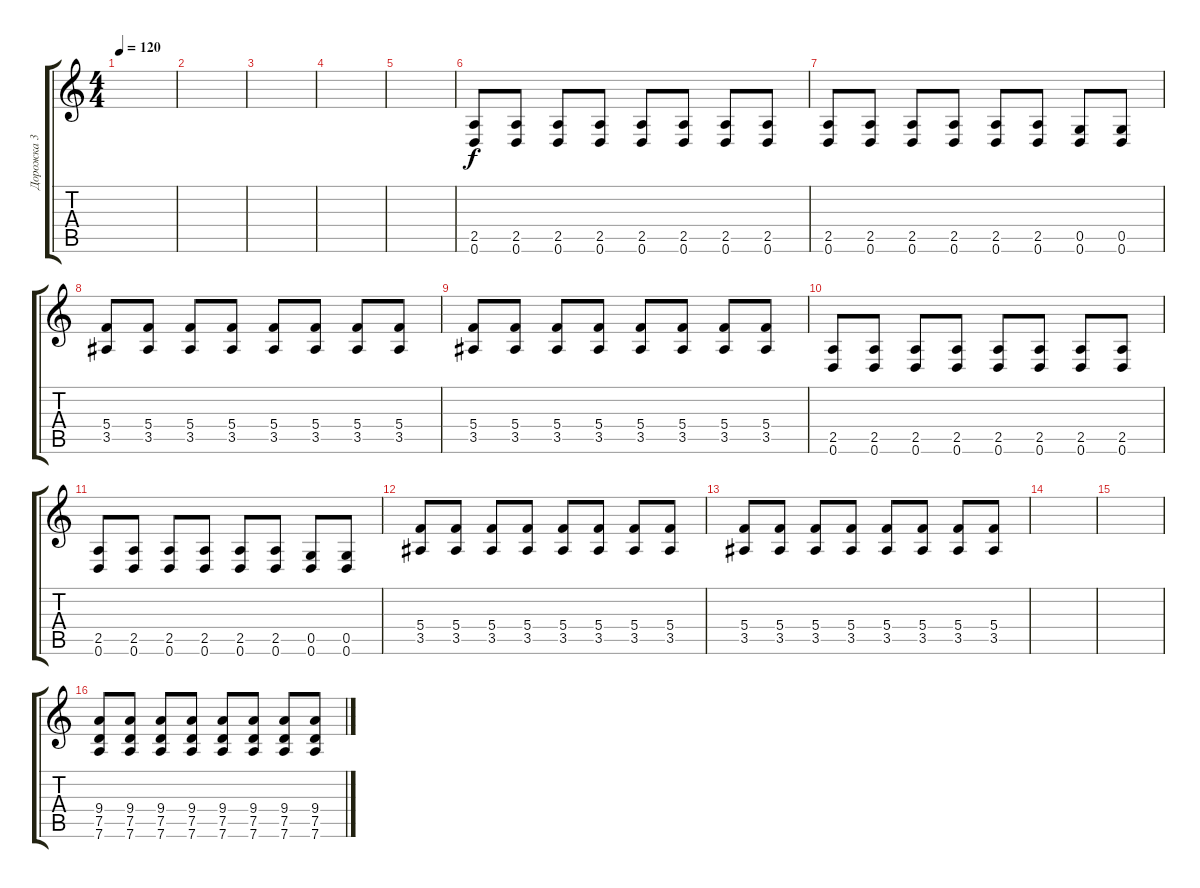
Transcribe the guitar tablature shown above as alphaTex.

\track ("Дорожка 3" "Дорожка 3") {instrument distortionguitar}
\staff {score tabs}
\tuning (D4 A3 F3 C3 G2 D2) {hide}
\ts (4 4)
\tempo 120
\clef g2
\ks c
|
|
|
|
|
(2.5 0.6).8{volume 13} (2.5 0.6).8 (2.5 0.6).8 (2.5 0.6).8 (2.5 0.6).8 (2.5 0.6).8 (2.5 0.6).8 (2.5 0.6).8 |
(2.5 0.6).8 (2.5 0.6).8 (2.5 0.6).8 (2.5 0.6).8 (2.5 0.6).8 (2.5 0.6).8 (0.5 0.6).8 (0.5 0.6).8 |
(5.4 3.5).8 (5.4 3.5).8 (5.4 3.5).8 (5.4 3.5).8 (5.4 3.5).8 (5.4 3.5).8 (5.4 3.5).8 (5.4 3.5).8 |
(5.4 3.5).8 (5.4 3.5).8 (5.4 3.5).8 (5.4 3.5).8 (5.4 3.5).8 (5.4 3.5).8 (5.4 3.5).8 (5.4 3.5).8 |
(2.5 0.6).8{volume 13} (2.5 0.6).8 (2.5 0.6).8 (2.5 0.6).8 (2.5 0.6).8 (2.5 0.6).8 (2.5 0.6).8 (2.5 0.6).8 |
(2.5 0.6).8 (2.5 0.6).8 (2.5 0.6).8 (2.5 0.6).8 (2.5 0.6).8 (2.5 0.6).8 (0.5 0.6).8 (0.5 0.6).8 |
(5.4 3.5).8 (5.4 3.5).8 (5.4 3.5).8 (5.4 3.5).8 (5.4 3.5).8 (5.4 3.5).8 (5.4 3.5).8 (5.4 3.5).8 |
(5.4 3.5).8 (5.4 3.5).8 (5.4 3.5).8 (5.4 3.5).8 (5.4 3.5).8 (5.4 3.5).8 (5.4 3.5).8 (5.4 3.5).8 |
|
|
(9.4 7.5 7.6).8{volume 16} (9.4 7.5 7.6).8 (9.4 7.5 7.6).8 (9.4 7.5 7.6).8 (9.4 7.5 7.6).8 (9.4 7.5 7.6).8 (9.4 7.5 7.6).8 (9.4 7.5 7.6).8
